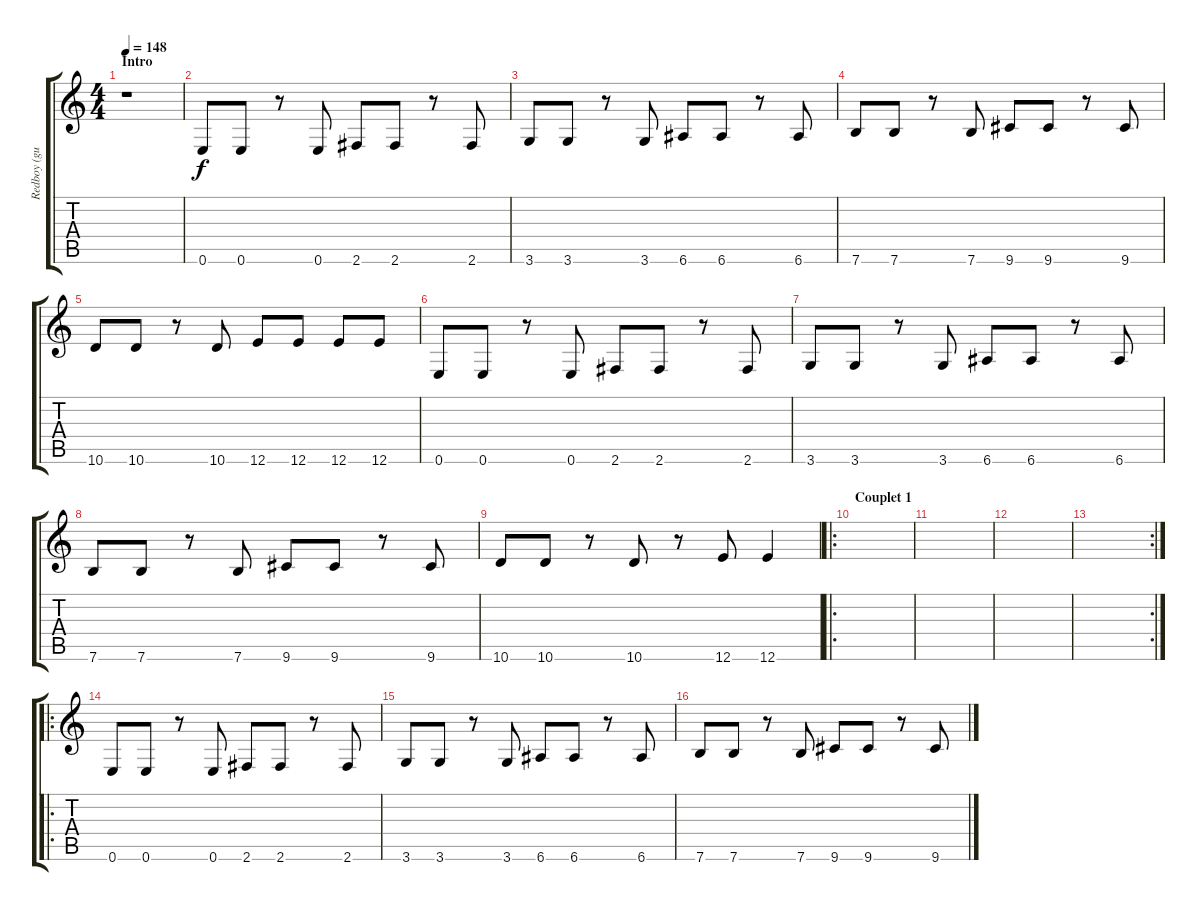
\track ("Redboy (guitar)" "Redboy (gu") {instrument overdrivenguitar}
\staff {score tabs}
\tuning (E4 B3 G3 D3 A2 E2) {hide}
\ts (4 4)
\section ("" "Intro")
\tempo 148
\clef g2
\ks c
r.1{dy f instrument overdrivenguitar} |
0.6.8 0.6.8 r.8 0.6.8 2.6.8 2.6.8 r.8 2.6.8 |
3.6.8 3.6.8 r.8 3.6.8 6.6.8 6.6.8 r.8 6.6.8 |
7.6.8 7.6.8 r.8 7.6.8 9.6.8 9.6.8 r.8 9.6.8 |
10.6.8 10.6.8 r.8 10.6.8 12.6.8 12.6.8 12.6.8 12.6.8 |
0.6.8 0.6.8 r.8 0.6.8 2.6.8 2.6.8 r.8 2.6.8 |
3.6.8 3.6.8 r.8 3.6.8 6.6.8 6.6.8 r.8 6.6.8 |
7.6.8 7.6.8 r.8 7.6.8 9.6.8 9.6.8 r.8 9.6.8 |
10.6.8 10.6.8 r.8 10.6.8 r.8 12.6.8 12.6.4 |
\ro
\section ("" "Couplet 1")
|
|
|
\rc 2
|
\ro
0.6.8 0.6.8 r.8 0.6.8 2.6.8 2.6.8 r.8 2.6.8 |
3.6.8 3.6.8 r.8 3.6.8 6.6.8 6.6.8 r.8 6.6.8 |
7.6.8 7.6.8 r.8 7.6.8 9.6.8 9.6.8 r.8 9.6.8
